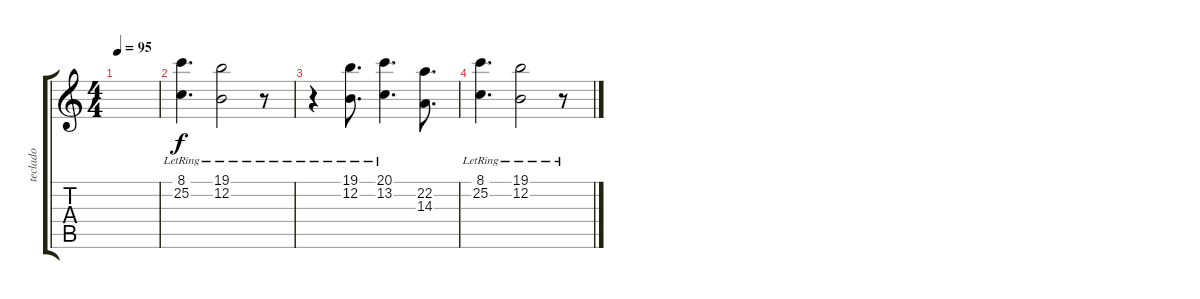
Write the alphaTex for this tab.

\track ("teclado" "teclado") {instrument electricpiano1}
\staff {score tabs}
\tuning (E4 B3 G3 D3 A2 E2) {hide}
\ts (4 4)
\tempo 95
\clef g2
\ks c
|
(8.1{lr} 25.2{lr}).4{d} (19.1{lr} 12.2{lr}).2 r.8 |
r.4 (19.1{lr} 12.2{lr}).8{d} (20.1{lr} 13.2{lr}).4{d} (22.2 14.3).8{d} |
(8.1{lr} 25.2{lr}).4{d} (19.1{lr} 12.2{lr}).2 r.8
